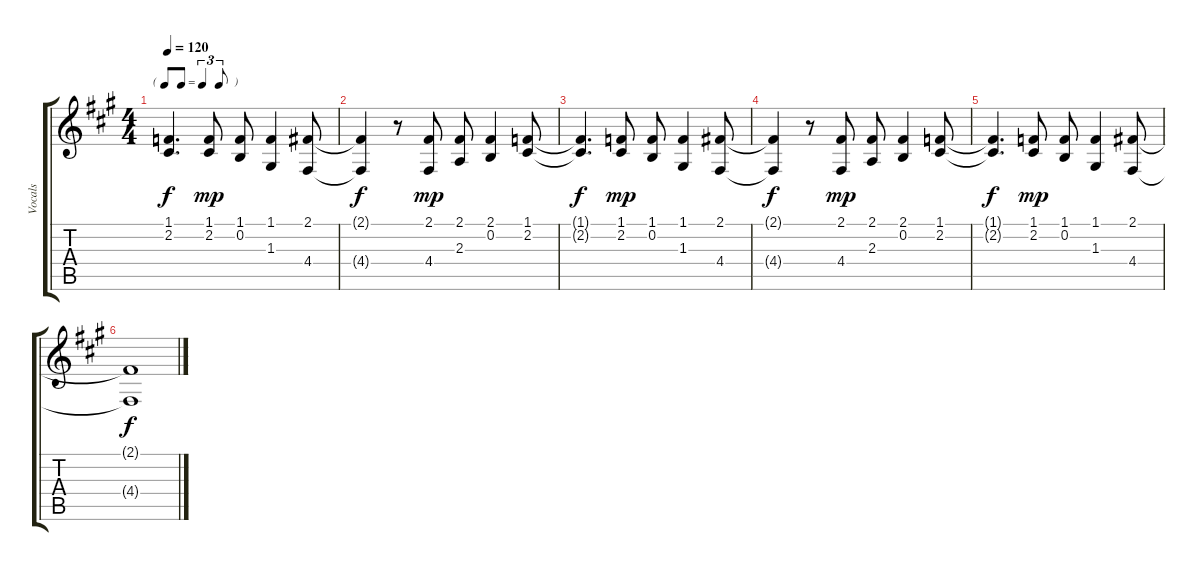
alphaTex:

\track ("Vocals" "Vocals") {instrument pad4choir}
\staff {score tabs}
\tuning (E4 B3 G3 D3 A2 E2) {hide}
\ts (4 4)
\tf triplet8th
\tempo 120
\clef g2
\ks a
(1.1{t} 2.2{t}).4{d dy f} (1.1 2.2).8{dy mp} (1.1 0.2).8 (1.1 1.3).4 (2.1 4.4).8 |
(2.1{t} 4.4{t}).4{dy f} r.8 (2.1 4.4).8{dy mp} (2.1 2.3).8 (2.1 0.2).4 (1.1 2.2).8 |
(1.1{t} 2.2{t}).4{d dy f} (1.1 2.2).8{dy mp} (1.1 0.2).8 (1.1 1.3).4 (2.1 4.4).8 |
(2.1{t} 4.4{t}).4{dy f} r.8 (2.1 4.4).8{dy mp} (2.1 2.3).8 (2.1 0.2).4 (1.1 2.2).8 |
(1.1{t} 2.2{t}).4{d dy f} (1.1 2.2).8{dy mp} (1.1 0.2).8 (1.1 1.3).4 (2.1 4.4).8 |
(2.1{t} 4.4{t}).1{dy f}
